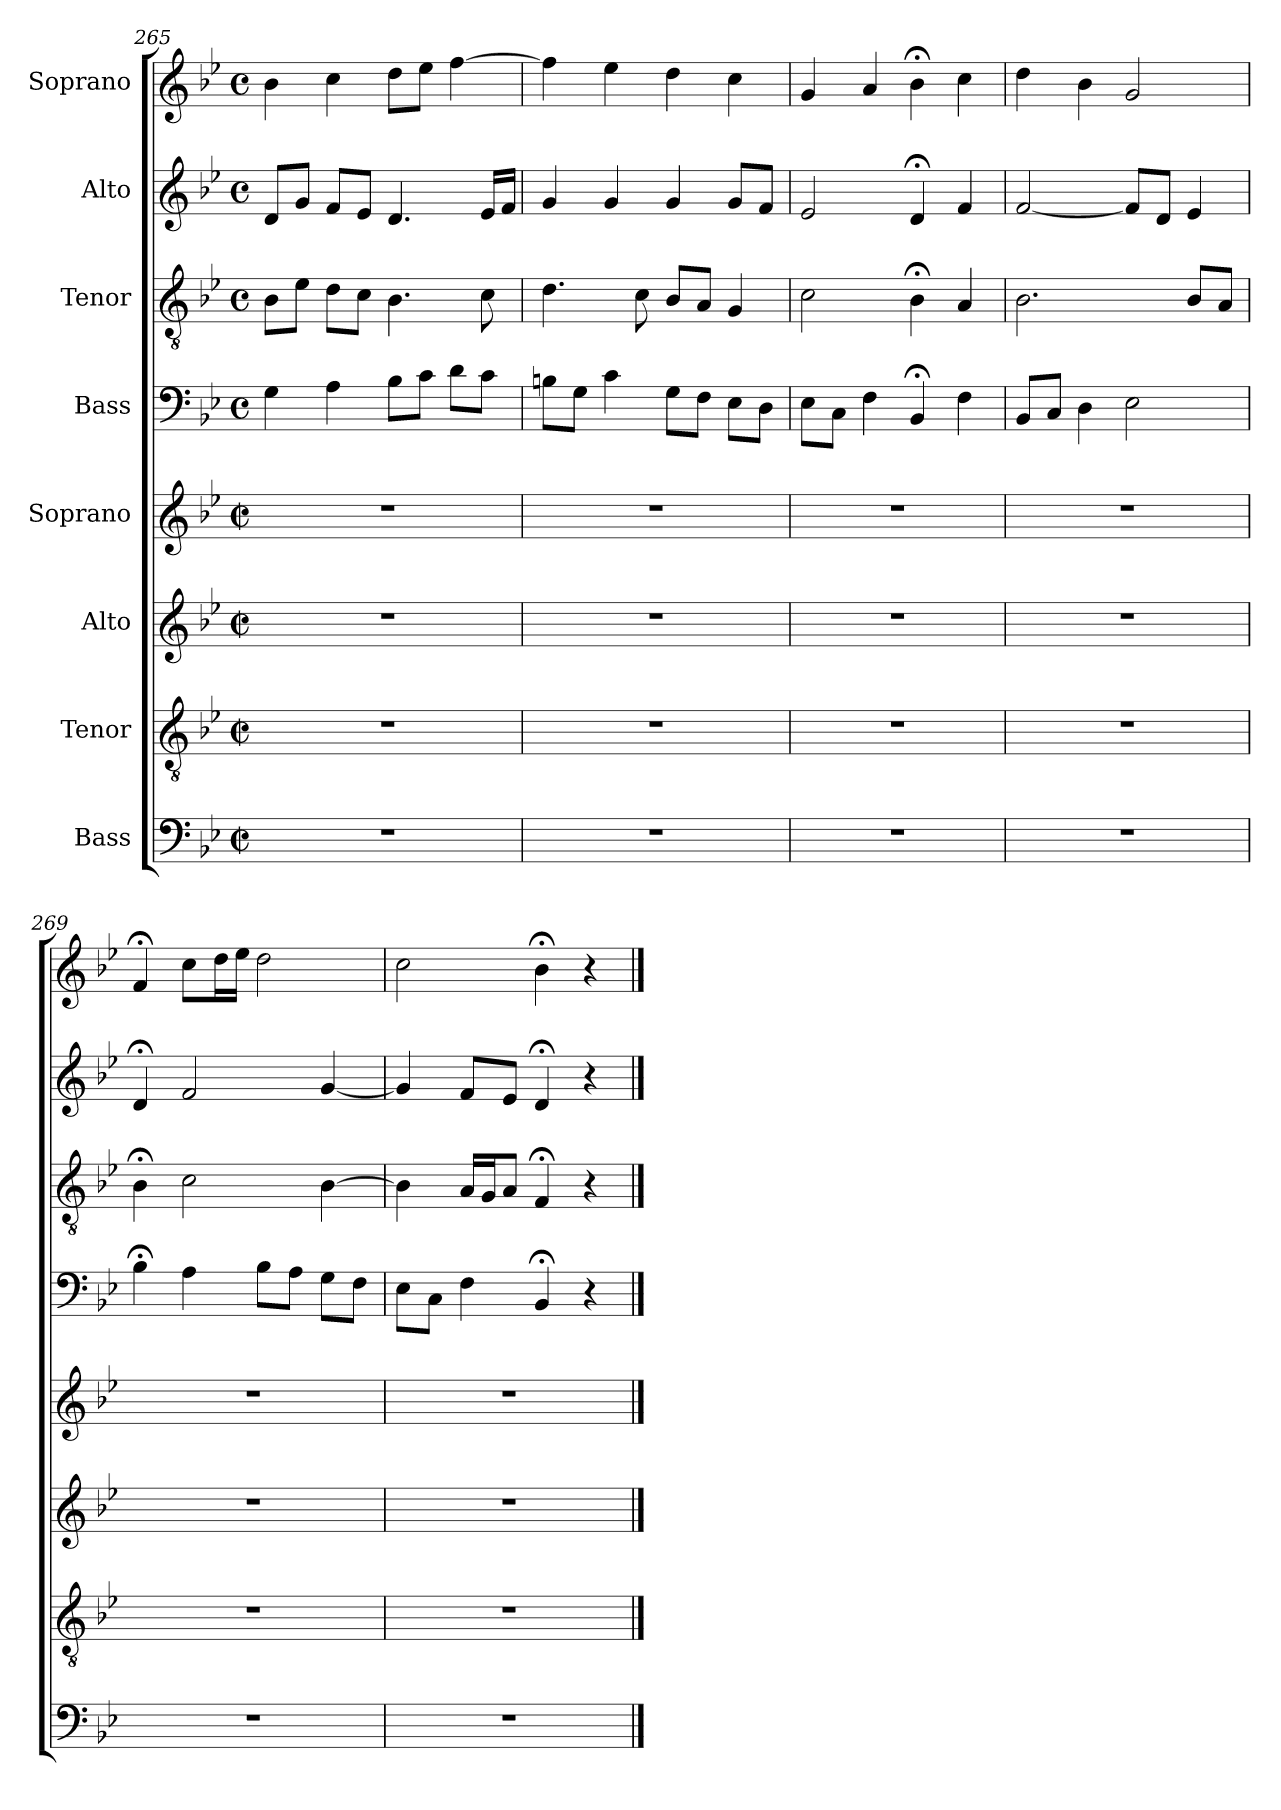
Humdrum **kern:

**kern	**kern	**kern	**kern	**kern	**kern	**kern	**kern
*part8	*part7	*part6	*part5	*part4	*part3	*part2	*part1
*staff8	*staff7	*staff6	*staff5	*staff4	*staff3	*staff2	*staff1
*I"Bass	*I"Tenor	*I"Alto	*I"Soprano	*I"Bass	*I"Tenor	*I"Alto	*I"Soprano
!!LO:PB:g=z
*clefF4	*clefGv2	*clefG2	*clefG2	*clefF4	*clefGv2	*clefG2	*clefG2
*k[b-e-]	*k[b-e-]	*k[b-e-]	*k[b-e-]	*k[b-e-]	*k[b-e-]	*k[b-e-]	*k[b-e-]
*B-:	*B-:	*B-:	*B-:	*B-:	*B-:	*B-:	*B-:
*M2/2	*M2/2	*M2/2	*M2/2	*M4/4	*M4/4	*M4/4	*M4/4
*met(c|)	*met(c|)	*met(c|)	*met(c|)	*met(c)	*met(c)	*met(c)	*met(c)
=265	=265	=265	=265	=265	=265	=265	=265
1r	1r	1r	1r	4G\	8B-\L	8d/L	4b-\
.	.	.	.	.	8e-\J	8g/J	.
.	.	.	.	4A\	8d\L	8f/L	4cc\
.	.	.	.	.	8c\J	8e-/J	.
.	.	.	.	8B-\L	4.B-\	4.d/	8dd\L
.	.	.	.	8c\J	.	.	8ee-\J
.	.	.	.	8d\L	.	.	[>4ff\
.	.	.	.	8c\J	8c\	16e-/LL	.
.	.	.	.	.	.	16f/JJ	.
=266	=266	=266	=266	=266	=266	=266	=266
1r	1r	1r	1r	8Bn\L	4.d\	4g/	4ff\]
.	.	.	.	8G\J	.	.	.
.	.	.	.	4c\	.	4g/	4ee-\
.	.	.	.	.	8c\	.	.
.	.	.	.	8G\L	8B-/L	4g/	4dd\
.	.	.	.	8F\J	8A/J	.	.
.	.	.	.	8E-\L	4G/	8g/L	4cc\
.	.	.	.	8D\J	.	8f/J	.
=267	=267	=267	=267	=267	=267	=267	=267
1r	1r	1r	1r	8E-\L	2c\	2e-/	4g/
.	.	.	.	8C\J	.	.	.
.	.	.	.	4F\	.	.	4a/
.	.	.	.	4BB-;/	4B-;<\	4d;/	4b-;<\
.	.	.	.	4F\	4A/	4f/	4cc\
=268	=268	=268	=268	=268	=268	=268	=268
1r	1r	1r	1r	8BB-/L	2.B-\	[<2f/	4dd\
.	.	.	.	8C/J	.	.	.
.	.	.	.	4D\	.	.	4b-\
.	.	.	.	2E-\	.	8f/L]	2g/
.	.	.	.	.	.	8d/J	.
.	.	.	.	.	8B-/L	4e-/	.
.	.	.	.	.	8A/J	.	.
=269	=269	=269	=269	=269	=269	=269	=269
1r	1r	1r	1r	4B-;<\	4B-;<\	4d;/	4f;/
.	.	.	.	4A\	2c\	2f/	8cc\L
.	.	.	.	.	.	.	16dd\L
.	.	.	.	.	.	.	16ee-\JJ
.	.	.	.	8B-\L	.	.	2dd\
.	.	.	.	8A\J	.	.	.
.	.	.	.	8G\L	[>4B-\	[<4g/	.
.	.	.	.	8F\J	.	.	.
=270	=270	=270	=270	=270	=270	=270	=270
1r	1r	1r	1r	8E-\L	4B-\]	4g/]	2cc\
.	.	.	.	8C\J	.	.	.
.	.	.	.	4F\	16A/LL	8f/L	.
.	.	.	.	.	16G/J	.	.
.	.	.	.	.	8A/J	8e-/J	.
.	.	.	.	4BB-;/	4F;/	4d;/	4b-;<\
.	.	.	.	4r	4r	4r	4r
==	==	==	==	==	==	==	==
*-	*-	*-	*-	*-	*-	*-	*-
